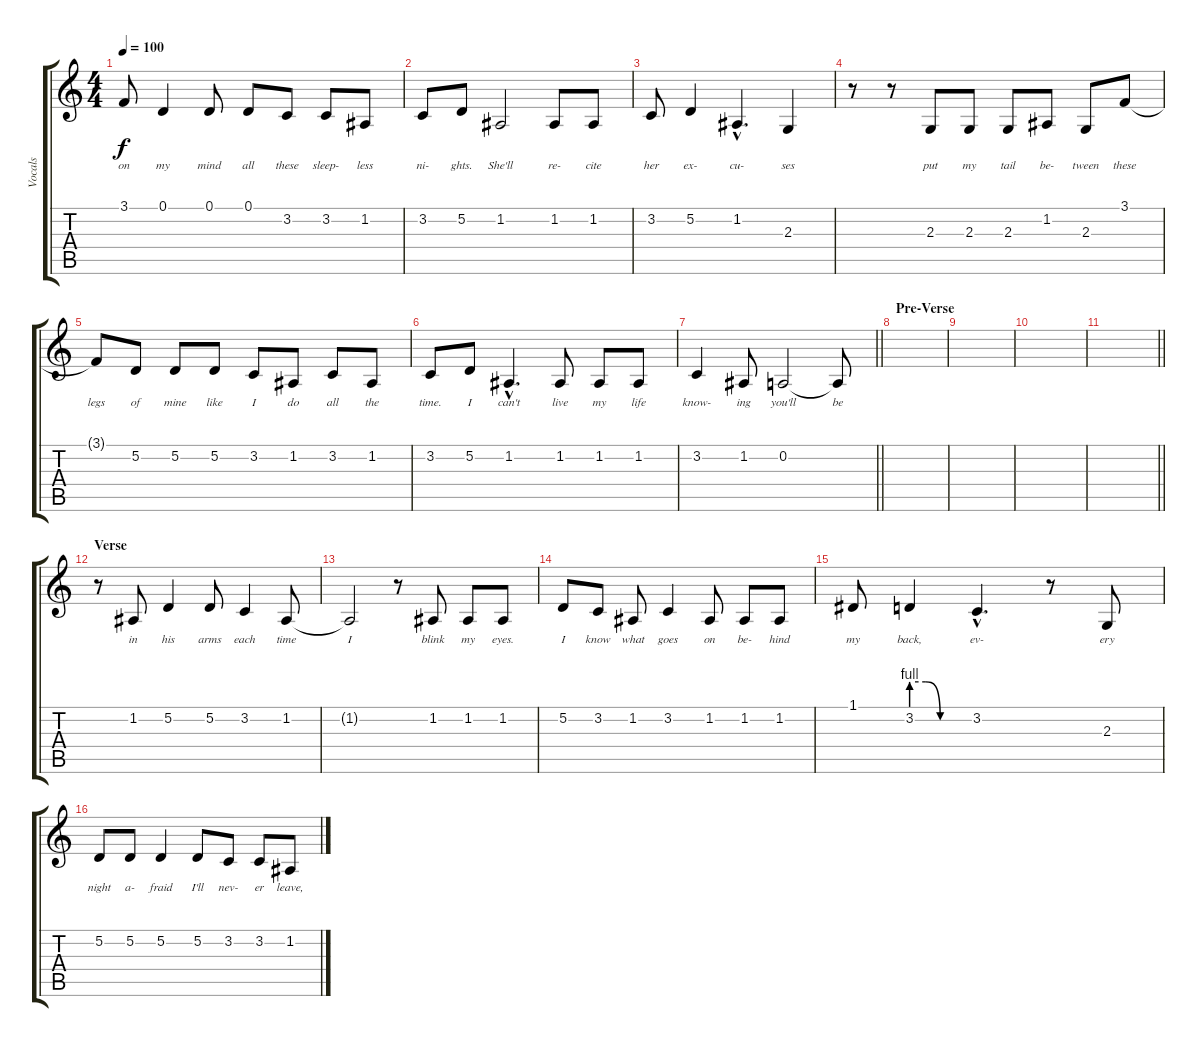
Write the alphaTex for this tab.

\track ("Vocals" "Vocals") {instrument clarinet}
\staff {score tabs}
\tuning (D4 A3 F3 C3 G2 D2) {hide}
\ts (4 4)
\tempo 100
\clef g2
\ks c
3.1{t}.8{lyrics (0 "on") lyrics (1 "") lyrics (2 "") lyrics (3 "") lyrics (4 "") dy f} 0.1.4{lyrics (0 "my") lyrics (1 "") lyrics (2 "") lyrics (3 "") lyrics (4 "")} 0.1.8{lyrics (0 "mind") lyrics (1 "") lyrics (2 "") lyrics (3 "") lyrics (4 "")} 0.1.8{lyrics (0 "all") lyrics (1 "") lyrics (2 "") lyrics (3 "") lyrics (4 "")} 3.2.8{lyrics (0 "these") lyrics (1 "") lyrics (2 "") lyrics (3 "") lyrics (4 "")} 3.2.8{lyrics (0 "sleep-") lyrics (1 "") lyrics (2 "") lyrics (3 "") lyrics (4 "")} 1.2.8{lyrics (0 "less") lyrics (1 "") lyrics (2 "") lyrics (3 "") lyrics (4 "")} |
3.2.8{lyrics (0 "ni-") lyrics (1 "") lyrics (2 "") lyrics (3 "") lyrics (4 "")} 5.2.8{lyrics (0 "ghts.") lyrics (1 "") lyrics (2 "") lyrics (3 "") lyrics (4 "")} 1.2.2{lyrics (0 "She'll") lyrics (1 "") lyrics (2 "") lyrics (3 "") lyrics (4 "")} 1.2.8{lyrics (0 "re-") lyrics (1 "") lyrics (2 "") lyrics (3 "") lyrics (4 "")} 1.2.8{lyrics (0 "cite") lyrics (1 "") lyrics (2 "") lyrics (3 "") lyrics (4 "")} |
3.2.8{lyrics (0 "her") lyrics (1 "") lyrics (2 "") lyrics (3 "") lyrics (4 "")} 5.2.4{lyrics (0 "ex-") lyrics (1 "") lyrics (2 "") lyrics (3 "") lyrics (4 "")} 1.2{hac}.4{d lyrics (0 "cu-") lyrics (1 "") lyrics (2 "") lyrics (3 "") lyrics (4 "")} 2.3.4{lyrics (0 "ses") lyrics (1 "") lyrics (2 "") lyrics (3 "") lyrics (4 "")} |
r.8 r.8 2.3.8{lyrics (0 "put") lyrics (1 "") lyrics (2 "") lyrics (3 "") lyrics (4 "")} 2.3.8{lyrics (0 "my") lyrics (1 "") lyrics (2 "") lyrics (3 "") lyrics (4 "")} 2.3.8{lyrics (0 "tail") lyrics (1 "") lyrics (2 "") lyrics (3 "") lyrics (4 "")} 1.2.8{lyrics (0 "be-") lyrics (1 "") lyrics (2 "") lyrics (3 "") lyrics (4 "")} 2.3.8{lyrics (0 "tween") lyrics (1 "") lyrics (2 "") lyrics (3 "") lyrics (4 "")} 3.1.8{lyrics (0 "these") lyrics (1 "") lyrics (2 "") lyrics (3 "") lyrics (4 "")} |
3.1{t}.8{lyrics (0 "legs") lyrics (1 "") lyrics (2 "") lyrics (3 "") lyrics (4 "")} 5.2.8{lyrics (0 "of") lyrics (1 "") lyrics (2 "") lyrics (3 "") lyrics (4 "")} 5.2.8{lyrics (0 "mine") lyrics (1 "") lyrics (2 "") lyrics (3 "") lyrics (4 "")} 5.2.8{lyrics (0 "like") lyrics (1 "") lyrics (2 "") lyrics (3 "") lyrics (4 "")} 3.2.8{lyrics (0 "I") lyrics (1 "") lyrics (2 "") lyrics (3 "") lyrics (4 "")} 1.2.8{lyrics (0 "do") lyrics (1 "") lyrics (2 "") lyrics (3 "") lyrics (4 "")} 3.2.8{lyrics (0 "all") lyrics (1 "") lyrics (2 "") lyrics (3 "") lyrics (4 "")} 1.2.8{lyrics (0 "the") lyrics (1 "") lyrics (2 "") lyrics (3 "") lyrics (4 "")} |
3.2.8{lyrics (0 "time.") lyrics (1 "") lyrics (2 "") lyrics (3 "") lyrics (4 "")} 5.2.8{lyrics (0 "I") lyrics (1 "") lyrics (2 "") lyrics (3 "") lyrics (4 "")} 1.2{hac}.4{d lyrics (0 "can't") lyrics (1 "") lyrics (2 "") lyrics (3 "") lyrics (4 "")} 1.2.8{lyrics (0 "live") lyrics (1 "") lyrics (2 "") lyrics (3 "") lyrics (4 "")} 1.2.8{lyrics (0 "my") lyrics (1 "") lyrics (2 "") lyrics (3 "") lyrics (4 "")} 1.2.8{lyrics (0 "life") lyrics (1 "") lyrics (2 "") lyrics (3 "") lyrics (4 "")} |
\barLineRight lightlight
3.2.4{lyrics (0 "know-") lyrics (1 "") lyrics (2 "") lyrics (3 "") lyrics (4 "")} 1.2.8{lyrics (0 "ing") lyrics (1 "") lyrics (2 "") lyrics (3 "") lyrics (4 "")} 0.2.2{lyrics (0 "you'll") lyrics (1 "") lyrics (2 "") lyrics (3 "") lyrics (4 "")} 0.2{t}.8{lyrics (0 "be") lyrics (1 "") lyrics (2 "") lyrics (3 "") lyrics (4 "")} |
\section ("" "Pre-Verse")
|
|
|
\barLineRight lightlight
|
\section ("" "Verse")
r.8 1.2.8{lyrics (0 "in") lyrics (1 "") lyrics (2 "") lyrics (3 "") lyrics (4 "")} 5.2.4{lyrics (0 "his") lyrics (1 "") lyrics (2 "") lyrics (3 "") lyrics (4 "")} 5.2.8{lyrics (0 "arms") lyrics (1 "") lyrics (2 "") lyrics (3 "") lyrics (4 "")} 3.2.4{lyrics (0 "each") lyrics (1 "") lyrics (2 "") lyrics (3 "") lyrics (4 "")} 1.2.8{lyrics (0 "time") lyrics (1 "") lyrics (2 "") lyrics (3 "") lyrics (4 "")} |
1.2{t}.2{lyrics (0 "I") lyrics (1 "") lyrics (2 "") lyrics (3 "") lyrics (4 "")} r.8 1.2.8{lyrics (0 "blink") lyrics (1 "") lyrics (2 "") lyrics (3 "") lyrics (4 "")} 1.2.8{lyrics (0 "my") lyrics (1 "") lyrics (2 "") lyrics (3 "") lyrics (4 "")} 1.2.8{lyrics (0 "eyes.") lyrics (1 "") lyrics (2 "") lyrics (3 "") lyrics (4 "")} |
5.2.8{lyrics (0 "I") lyrics (1 "") lyrics (2 "") lyrics (3 "") lyrics (4 "")} 3.2.8{lyrics (0 "know") lyrics (1 "") lyrics (2 "") lyrics (3 "") lyrics (4 "")} 1.2.8{lyrics (0 "what") lyrics (1 "") lyrics (2 "") lyrics (3 "") lyrics (4 "")} 3.2.4{lyrics (0 "goes") lyrics (1 "") lyrics (2 "") lyrics (3 "") lyrics (4 "")} 1.2.8{lyrics (0 "on") lyrics (1 "") lyrics (2 "") lyrics (3 "") lyrics (4 "")} 1.2.8{lyrics (0 "be-") lyrics (1 "") lyrics (2 "") lyrics (3 "") lyrics (4 "")} 1.2.8{lyrics (0 "hind") lyrics (1 "") lyrics (2 "") lyrics (3 "") lyrics (4 "")} |
1.1.8{lyrics (0 "my") lyrics (1 "") lyrics (2 "") lyrics (3 "") lyrics (4 "")} 3.2{be (custom 0 4 15 4 30 0 60 0)}.4{lyrics (0 "back,") lyrics (1 "") lyrics (2 "") lyrics (3 "") lyrics (4 "")} 3.2{hac}.4{d lyrics (0 "ev-") lyrics (1 "") lyrics (2 "") lyrics (3 "") lyrics (4 "")} r.8 2.3.8{lyrics (0 "ery") lyrics (1 "") lyrics (2 "") lyrics (3 "") lyrics (4 "")} |
5.2.8{lyrics (0 "night") lyrics (1 "") lyrics (2 "") lyrics (3 "") lyrics (4 "")} 5.2.8{lyrics (0 "a-") lyrics (1 "") lyrics (2 "") lyrics (3 "") lyrics (4 "")} 5.2.4{lyrics (0 "fraid") lyrics (1 "") lyrics (2 "") lyrics (3 "") lyrics (4 "")} 5.2.8{lyrics (0 "I'll") lyrics (1 "") lyrics (2 "") lyrics (3 "") lyrics (4 "")} 3.2.8{lyrics (0 "nev-") lyrics (1 "") lyrics (2 "") lyrics (3 "") lyrics (4 "")} 3.2.8{lyrics (0 "er") lyrics (1 "") lyrics (2 "") lyrics (3 "") lyrics (4 "")} 1.2.8{lyrics (0 "leave,") lyrics (1 "") lyrics (2 "") lyrics (3 "") lyrics (4 "")}
